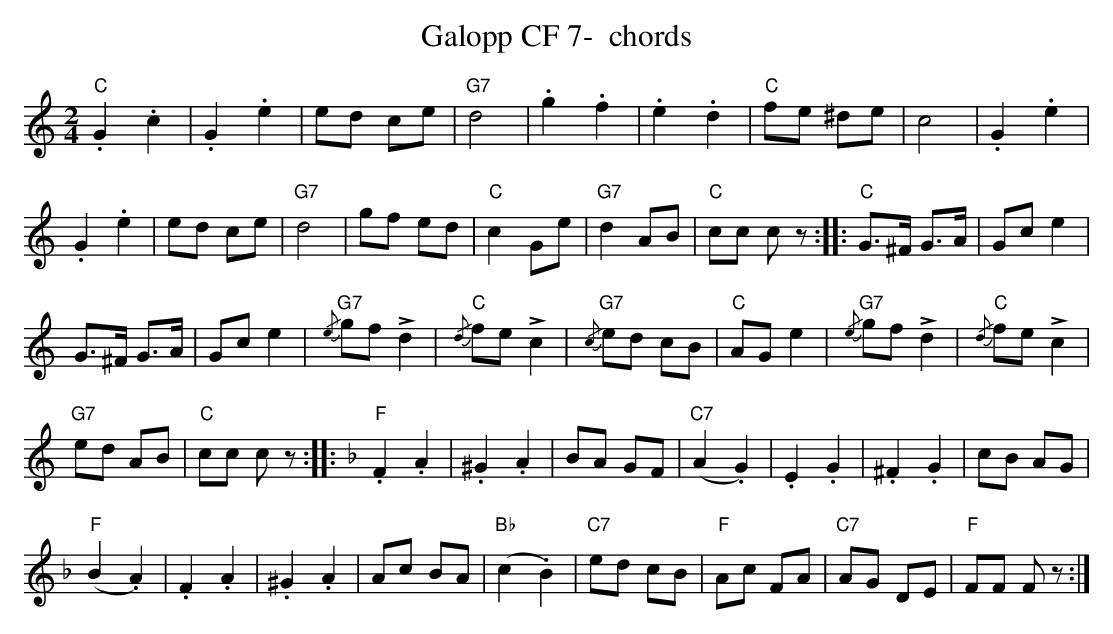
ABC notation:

X:1
T:Galopp CF 7-  chords
M:2/4
L:1/8
K:Cmaj%%MIDI gchordon
"C".G2.c2 | .G2.e2 | ed ce | "G7"d4 | .g2.f2 | .e2.d2 | "C"fe ^de | c4 | .G2.e2 |
.G2.e2 | ed ce | "G7"d4 | gf ed | "C"c2 Ge | "G7"d2 AB | "C"cc cz :: "C"G>^F G>A | Gce2 |
G>^F G>A | Gce2 | "G7"{/e}gf !>!d2 | "C"{/d}fe !>!c2 | "G7"{/c}ed cB | "C"AG e2 | "G7"{/e}gf !>!d2 | "C"{/d}fe !>!c2 |
"G7"ed AB | "C"cc cz :: [K:Fmaj] "F".F2.A2 | .^G2.A2 | BA GF | "C7"(A2.G2) | .E2.G2 | .^F2.G2 | cB AG |
"F"(B2.A2) | .F2.A2 | .^G2.A2 | Ac BA | "Bb"(c2.B2) | "C7"ed cB | "F"Ac FA | "C7"AG DE | "F"FF Fz :|
